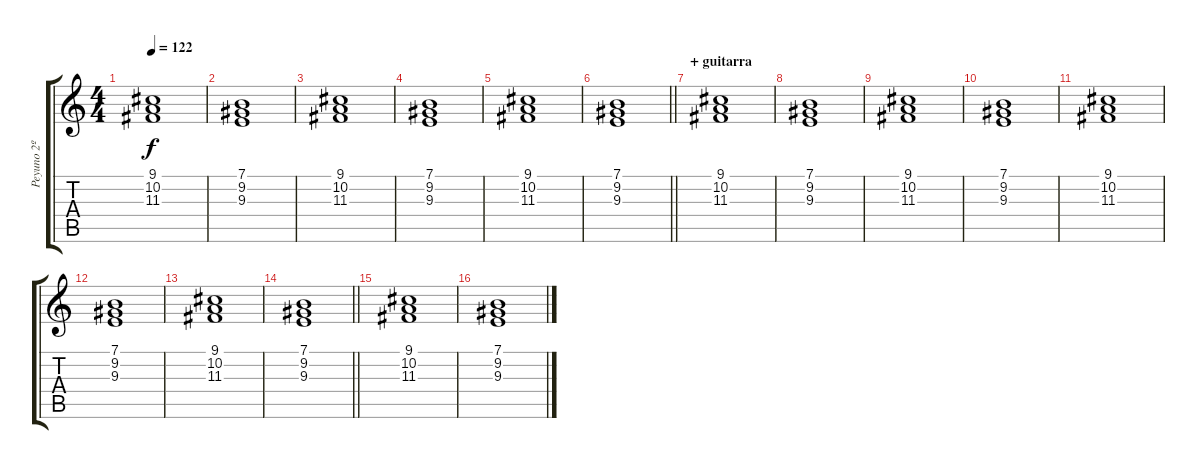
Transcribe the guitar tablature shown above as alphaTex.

\track ("Peyuno 2º" "Peyuno 2º") {instrument choiraahs}
\staff {score tabs}
\tuning (E4 B3 G3 D3 A2 E2) {hide}
\ts (4 4)
\tempo 122
\clef g2
\ks c
(9.1 10.2 11.3).1{dy f} |
(7.1 9.2 9.3).1 |
(9.1 10.2 11.3).1 |
(7.1 9.2 9.3).1 |
(9.1 10.2 11.3).1 |
\barLineRight lightlight
(7.1 9.2 9.3).1 |
\section ("" "+ guitarra")
(9.1 10.2 11.3).1 |
(7.1 9.2 9.3).1 |
(9.1 10.2 11.3).1 |
(7.1 9.2 9.3).1 |
(9.1 10.2 11.3).1 |
(7.1 9.2 9.3).1 |
(9.1 10.2 11.3).1 |
\barLineRight lightlight
(7.1 9.2 9.3).1 |
(9.1 10.2 11.3).1 |
(7.1 9.2 9.3).1
